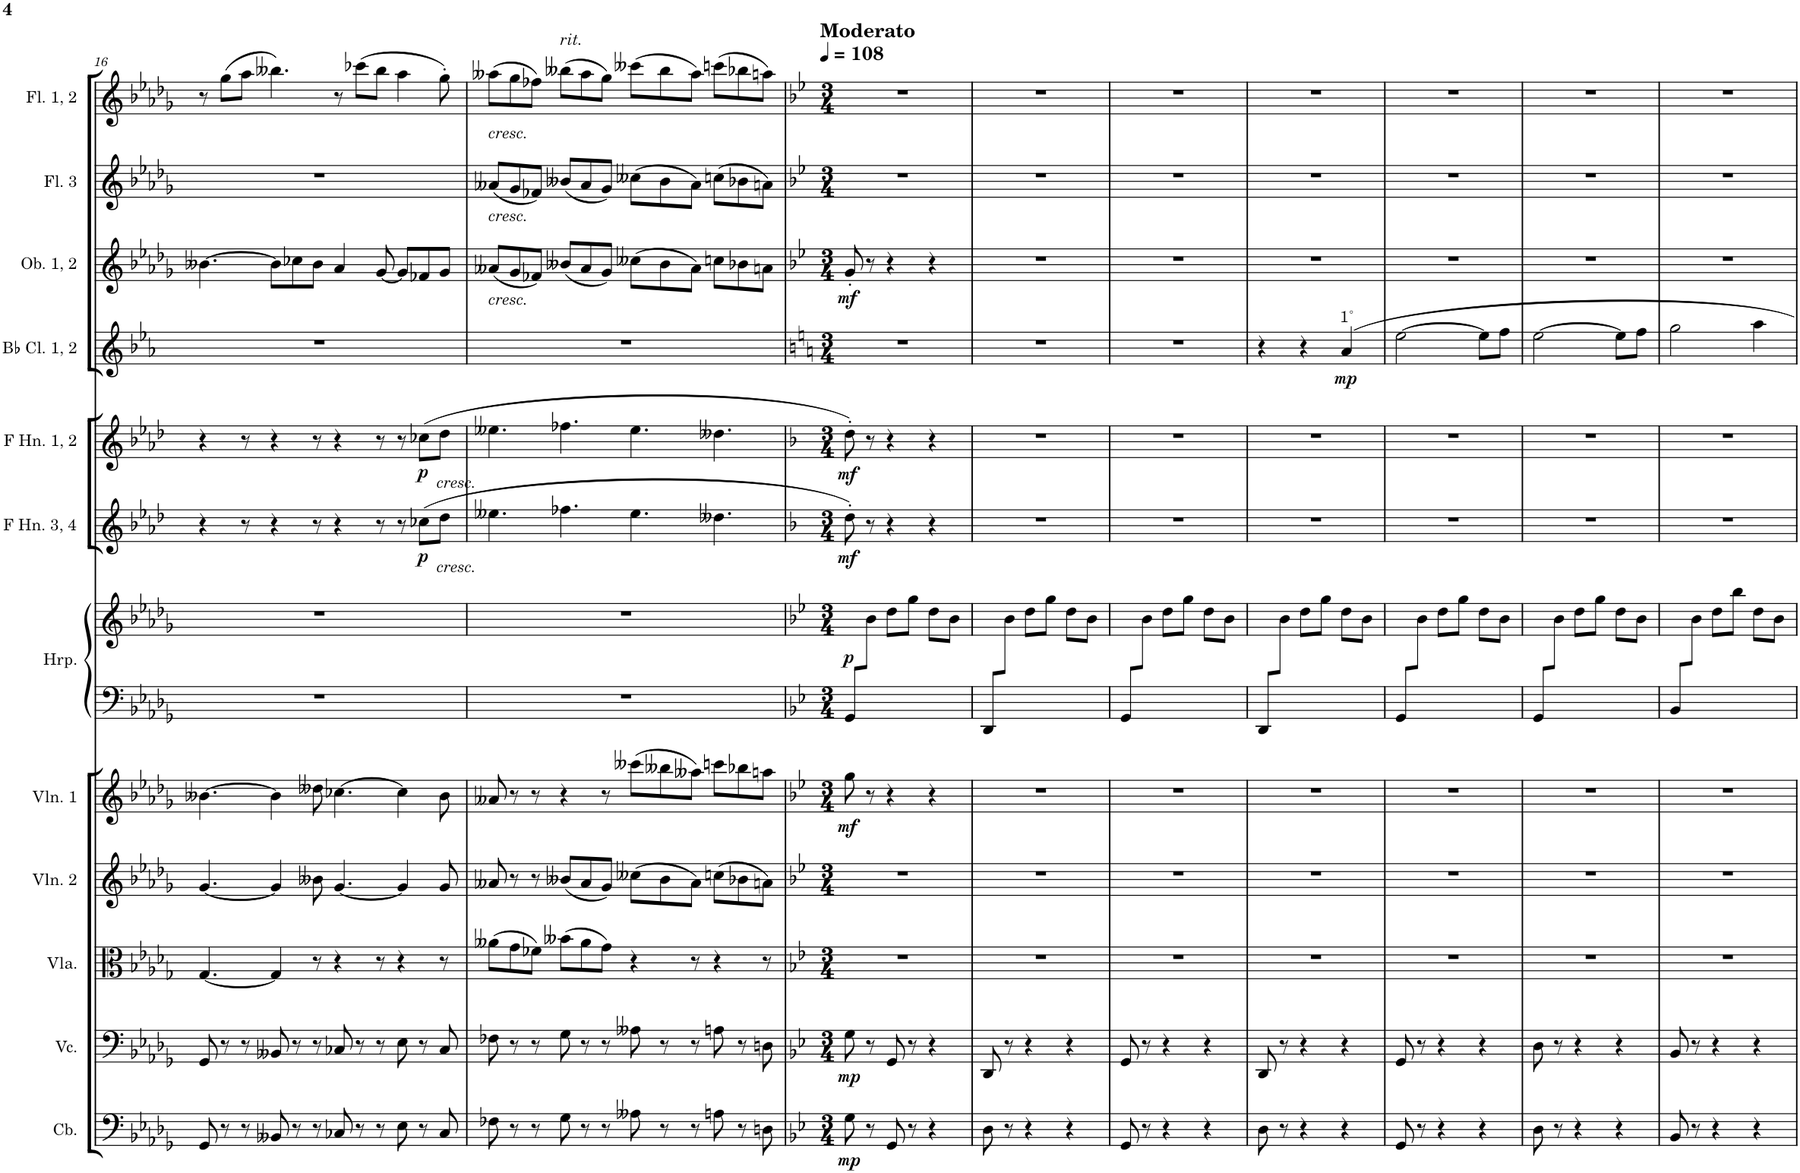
**kern	**dynam	**kern	**dynam	**kern	**kern	**kern	**dynam	**kern	**kern	**dynam	**kern	**dynam	**kern	**dynam	**kern	**dynam	**kern	**dynam	**kern	**kern
*part12	*part12	*part11	*part11	*part10	*part9	*part8	*part8	*part7	*part7	*part7	*part6	*part6	*part5	*part5	*part4	*part4	*part3	*part3	*part2	*part1
*staff13	*staff13	*staff12	*staff12	*staff11	*staff10	*staff9	*staff9	*staff8	*staff7	*staff7/8	*staff6	*staff6	*staff5	*staff5	*staff4	*staff4	*staff3	*staff3	*staff2	*staff1
*I"低音提琴	*	*I"大提琴	*	*I"中提琴	*I"小提琴 2	*I"小提琴 1	*	*I"竖琴	*	*	*I"F调圆号 3, 4	*	*I"F调圆号 1, 2	*	*I"降B调单簧管 1, 2	*	*I"双簧管 1, 2	*	*I"长笛 3	*I"长笛 1, 2
!!LO:PB:g=z
*clefF4	*	*clefF4	*	*clefC3	*clefG2	*clefG2	*	*clefF4	*clefG2	*	*clefG2	*	*clefG2	*	*clefG2	*	*clefG2	*	*clefG2	*clefG2
*Trd7c12	*	*	*	*	*	*	*	*	*	*	*Trd4c7	*	*Trd4c7	*	*Trd1c2	*	*	*	*	*
*k[b-e-a-d-g-]	*	*k[b-e-a-d-g-]	*	*k[b-e-a-d-g-]	*k[b-e-a-d-g-]	*k[b-e-a-d-g-]	*	*k[b-e-a-d-g-]	*k[b-e-a-d-g-]	*	*k[b-e-a-d-]	*	*k[b-e-a-d-]	*	*k[b-e-a-]	*	*k[b-e-a-d-g-]	*	*k[b-e-a-d-g-]	*k[b-e-a-d-g-]
*M12/8	*	*M12/8	*	*M12/8	*M12/8	*M12/8	*	*M12/8	*M12/8	*	*M12/8	*	*M12/8	*	*M12/8	*	*M12/8	*	*M12/8	*M12/8
=16	=16	=16	=16	=16	=16	=16	=16	=16	=16	=16	=16	=16	=16	=16	=16	=16	=16	=16	=16	=16
8GG-/	.	8GG-/	.	[4.G-/	[4.g-/	[4.b--X\	.	1.r	1.r	.	4r	.	4r	.	1.r	.	[4.b--X\	.	1.r	8r
8r	.	8r	.	.	.	.	.	.	.	.	.	.	.	.	.	.	.	.	.	(8gg-\L
8r	.	8r	.	.	.	.	.	.	.	.	8r	.	8r	.	.	.	.	.	.	8aa-\J
8BB--X/	.	8BB--X/	.	4G-/]	4g-/]	4b--\]	.	.	.	.	4r	.	4r	.	.	.	8b--\L]	.	.	4.bb--X\)
8r	.	8r	.	.	.	.	.	.	.	.	.	.	.	.	.	.	8cc-X\	.	.	.
8r	.	8r	.	8r	8b--X\	8dd--X\	.	.	.	.	8r	.	8r	.	.	.	8b--\J	.	.	.
8C-X/	.	8C-X/	.	4r	[4.g-/	[4.cc-X\	.	.	.	.	4r	.	4r	.	.	.	4a-/	.	.	8r
8r	.	8r	.	.	.	.	.	.	.	.	.	.	.	.	.	.	.	.	.	(8ccc-X\L
8r	.	8r	.	8r	.	.	.	.	.	.	8r	.	8r	.	.	.	[8g-/	.	.	8bb--\J
8E-\	.	8E-\	.	4r	4g-/]	4cc-\]	.	.	.	.	8r	.	8r	.	.	.	8g-/L]	.	.	4aa-\
!	!	!	!	!	!	!	!	!	!	!	!	!	!LO:TX:b:i:t=cresc.	!	!	!	!	!	!	!
!	!	!	!	!	!	!	!	!	!	!	!LO:TX:b:i:t=cresc.	!	!	!	!	!	!	!	!	!
!	!	!	!	!	!	!	!	!	!	!	!	!LO:DY:b	!	!LO:DY:b	!	!	!	!	!	!
8r	.	8r	.	.	.	.	.	.	.	.	(8cc-X\L	p	(8cc-X\L	p	.	.	8f-X/	.	.	.
8C-/	.	8C-/	.	8r	8g-/	8b--\	.	.	.	.	8dd-\J	.	8dd-\J	.	.	.	8g-/J	.	.	8gg-'\)
=17	=17	=17	=17	=17	=17	=17	=17	=17	=17	=17	=17	=17	=17	=17	=17	=17	=17	=17	=17	=17
!	!	!	!	!	!	!	!	!	!	!	!	!	!	!	!	!	!	!	!	!LO:TX:b:i:t=cresc.
!	!	!	!	!	!	!	!	!	!	!	!	!	!	!	!	!	!	!	!LO:TX:b:i:t=cresc.	!
!	!	!	!	!	!	!	!	!	!	!	!	!	!	!	!	!	!LO:TX:b:i:t=cresc.	!	!	!
8F-X\	.	8F-X\	.	(8a--X\L	8a--X/	8a--X/	.	1.r	1.r	.	4.ee--X\	.	4.ee--X\	.	1.r	.	(8a--X/L	.	(8a--X/L	(8aa--X\L
8r	.	8r	.	8g-\	8r	8r	.	.	.	.	.	.	.	.	.	.	8g-/	.	8g-/	8gg-\
8r	.	8r	.	8f-X\J)	8r	8r	.	.	.	.	.	.	.	.	.	.	8f-X/J)	.	8f-X/J)	8ff-X\J)
!	!	!	!	!	!	!	!	!	!	!	!	!	!	!	!	!	!	!	!	!LO:TX:a:i:t=rit.
8G-\	.	8G-\	.	(8b--X\L	(8b--X/L	4r	.	.	.	.	4.ff-X\	.	4.ff-X\	.	.	.	(8b--X/L	.	(8b--X/L	(8bb--X\L
8r	.	8r	.	8a--\	8a--/	.	.	.	.	.	.	.	.	.	.	.	8a--/	.	8a--/	8aa--\
8r	.	8r	.	8g-\J)	8g-/J)	8r	.	.	.	.	.	.	.	.	.	.	8g-/J)	.	8g-/J)	8gg-\J)
8A--X\	.	8A--X\	.	4r	(8cc--X\L	(8ccc--X\L	.	.	.	.	4.ee--\	.	4.ee--\	.	.	.	(8cc--X\L	.	(8cc--X\L	(8ccc--X\L
8r	.	8r	.	.	8b--\	8bb--X\	.	.	.	.	.	.	.	.	.	.	8b--\	.	8b--\	8bb--\
8r	.	8r	.	8r	8a--\J)	8aa--X\J)	.	.	.	.	.	.	.	.	.	.	8a--\J)	.	8a--\J)	8aa--\J)
8An\	.	8An\	.	4r	(8ccn\L	8cccn\L	.	.	.	.	4.dd--X\	.	4.dd--X\	.	.	.	8ccn\L	.	(8ccn\L	(8cccn\L
8r	.	8r	.	.	8b-X\	8bb-X\	.	.	.	.	.	.	.	.	.	.	8b-X\	.	8b-X\	8bb-X\
8Dn\	.	8Dn\	.	8r	8an\J)	8aan\J	.	.	.	.	.	.	.	.	.	.	8an\J	.	8an\J)	8aan\J)
=18	=18	=18	=18	=18	=18	=18	=18	=18	=18	=18	=18	=18	=18	=18	=18	=18	=18	=18	=18	=18
*k[b-e-]	*	*k[b-e-]	*	*k[b-e-]	*k[b-e-]	*k[b-e-]	*	*k[b-e-]	*k[b-e-]	*	*k[b-]	*	*k[b-]	*	*k[]	*	*k[b-e-]	*	*k[b-e-]	*k[b-e-]
*M3/4	*	*M3/4	*	*M3/4	*M3/4	*M3/4	*	*M3/4	*M3/4	*	*M3/4	*	*M3/4	*	*M3/4	*	*M3/4	*	*M3/4	*M3/4
*	*	*	*	*	*	*	*	*	*	*	*	*	*	*	*	*	*	*	*	*MM108
*	*	*	*	*	*	*	*	*^	*	*	*	*	*	*	*	*	*	*	*	*
!	!	!	!	!	!	!	!	!	!	!	!	!	!	!	!	!	!	!	!	!	!LO:TX:a:B:t=Moderato
!	!LO:DY:b	!	!LO:DY:b	!	!	!	!LO:DY:b	!	!	!	!LO:DY:b	!	!LO:DY:b	!	!LO:DY:b	!	!	!	!LO:DY:b	!	!
8G\	mp	8G\	mp	2.r	2.r	8gg\	mf	8GG/L	2.ryy	8ryy	p	8dd'\)	mf	8dd'\)	mf	2.r	.	8g'/	mf	2.r	2.r
8r	.	8r	.	.	.	8r	.	2ryy	.	8b-\J	.	8r	.	8r	.	.	.	8r	.	.	.
8GG/	.	8GG/	.	.	.	4r	.	.	.	8dd\L	.	4r	.	4r	.	.	.	4r	.	.	.
8r	.	8r	.	.	.	.	.	.	.	8gg\J	.	.	.	.	.	.	.	.	.	.	.
4r	.	4r	.	.	.	4r	.	.	.	8dd\L	.	4r	.	4r	.	.	.	4r	.	.	.
.	.	.	.	.	.	.	.	8ryy	.	8b-\J	.	.	.	.	.	.	.	.	.	.	.
=19	=19	=19	=19	=19	=19	=19	=19	=19	=19	=19	=19	=19	=19	=19	=19	=19	=19	=19	=19	=19	=19
8D\	.	8DD/	.	2.r	2.r	2.r	.	8DD/L	2.ryy	8ryy	.	2.r	.	2.r	.	2.r	.	2.r	.	2.r	2.r
8r	.	8r	.	.	.	.	.	2ryy	.	8b-\J	.	.	.	.	.	.	.	.	.	.	.
4r	.	4r	.	.	.	.	.	.	.	8dd\L	.	.	.	.	.	.	.	.	.	.	.
.	.	.	.	.	.	.	.	.	.	8gg\J	.	.	.	.	.	.	.	.	.	.	.
4r	.	4r	.	.	.	.	.	.	.	8dd\L	.	.	.	.	.	.	.	.	.	.	.
.	.	.	.	.	.	.	.	8ryy	.	8b-\J	.	.	.	.	.	.	.	.	.	.	.
=20	=20	=20	=20	=20	=20	=20	=20	=20	=20	=20	=20	=20	=20	=20	=20	=20	=20	=20	=20	=20	=20
8GG/	.	8GG/	.	2.r	2.r	2.r	.	8GG/L	2.ryy	8ryy	.	2.r	.	2.r	.	2.r	.	2.r	.	2.r	2.r
8r	.	8r	.	.	.	.	.	2ryy	.	8b-\J	.	.	.	.	.	.	.	.	.	.	.
4r	.	4r	.	.	.	.	.	.	.	8dd\L	.	.	.	.	.	.	.	.	.	.	.
.	.	.	.	.	.	.	.	.	.	8gg\J	.	.	.	.	.	.	.	.	.	.	.
4r	.	4r	.	.	.	.	.	.	.	8dd\L	.	.	.	.	.	.	.	.	.	.	.
.	.	.	.	.	.	.	.	8ryy	.	8b-\J	.	.	.	.	.	.	.	.	.	.	.
=21	=21	=21	=21	=21	=21	=21	=21	=21	=21	=21	=21	=21	=21	=21	=21	=21	=21	=21	=21	=21	=21
8D\	.	8DD/	.	2.r	2.r	2.r	.	8DD/L	2.ryy	8ryy	.	2.r	.	2.r	.	4r	.	2.r	.	2.r	2.r
8r	.	8r	.	.	.	.	.	2ryy	.	8b-\J	.	.	.	.	.	.	.	.	.	.	.
4r	.	4r	.	.	.	.	.	.	.	8dd\L	.	.	.	.	.	4r	.	.	.	.	.
.	.	.	.	.	.	.	.	.	.	8gg\J	.	.	.	.	.	.	.	.	.	.	.
!	!	!	!	!	!	!	!	!	!	!	!	!	!	!	!	!LO:TX:a:t=1˚	!	!	!	!	!
!	!	!	!	!	!	!	!	!	!	!	!	!	!	!	!	!	!LO:DY:b	!	!	!	!
4r	.	4r	.	.	.	.	.	.	.	8dd\L	.	.	.	.	.	4a/	mp	.	.	.	.
.	.	.	.	.	.	.	.	8ryy	.	8b-\J	.	.	.	.	.	.	.	.	.	.	.
=22	=22	=22	=22	=22	=22	=22	=22	=22	=22	=22	=22	=22	=22	=22	=22	=22	=22	=22	=22	=22	=22
8GG/	.	8GG/	.	2.r	2.r	2.r	.	8GG/L	2.ryy	8ryy	.	2.r	.	2.r	.	[2ee\	.	2.r	.	2.r	2.r
8r	.	8r	.	.	.	.	.	2ryy	.	8b-\J	.	.	.	.	.	.	.	.	.	.	.
4r	.	4r	.	.	.	.	.	.	.	8dd\L	.	.	.	.	.	.	.	.	.	.	.
.	.	.	.	.	.	.	.	.	.	8gg\J	.	.	.	.	.	.	.	.	.	.	.
4r	.	4r	.	.	.	.	.	.	.	8dd\L	.	.	.	.	.	8ee\L]	.	.	.	.	.
.	.	.	.	.	.	.	.	8ryy	.	8b-\J	.	.	.	.	.	8ff\J	.	.	.	.	.
=23	=23	=23	=23	=23	=23	=23	=23	=23	=23	=23	=23	=23	=23	=23	=23	=23	=23	=23	=23	=23	=23
8D\	.	8D\	.	2.r	2.r	2.r	.	8GG/L	2.ryy	8ryy	.	2.r	.	2.r	.	[2ee\	.	2.r	.	2.r	2.r
8r	.	8r	.	.	.	.	.	2ryy	.	8b-\J	.	.	.	.	.	.	.	.	.	.	.
4r	.	4r	.	.	.	.	.	.	.	8dd\L	.	.	.	.	.	.	.	.	.	.	.
.	.	.	.	.	.	.	.	.	.	8gg\J	.	.	.	.	.	.	.	.	.	.	.
4r	.	4r	.	.	.	.	.	.	.	8dd\L	.	.	.	.	.	8ee\L]	.	.	.	.	.
.	.	.	.	.	.	.	.	8ryy	.	8b-\J	.	.	.	.	.	8ff\J	.	.	.	.	.
=24	=24	=24	=24	=24	=24	=24	=24	=24	=24	=24	=24	=24	=24	=24	=24	=24	=24	=24	=24	=24	=24
8BB-/	.	8BB-/	.	2.r	2.r	2.r	.	8BB-/L	2.ryy	8ryy	.	2.r	.	2.r	.	2gg\	.	2.r	.	2.r	2.r
8r	.	8r	.	.	.	.	.	2ryy	.	8b-\J	.	.	.	.	.	.	.	.	.	.	.
4r	.	4r	.	.	.	.	.	.	.	8dd\L	.	.	.	.	.	.	.	.	.	.	.
.	.	.	.	.	.	.	.	.	.	8bb-\J	.	.	.	.	.	.	.	.	.	.	.
4r	.	4r	.	.	.	.	.	.	.	8dd\L	.	.	.	.	.	4aa\	.	.	.	.	.
.	.	.	.	.	.	.	.	8ryy	.	8b-\J	.	.	.	.	.	.	.	.	.	.	.
*	*	*	*	*	*	*	*	*v	*v	*	*	*	*	*	*	*	*	*	*	*	*
=	=	=	=	=	=	=	=	=	=	=	=	=	=	=	=	=	=	=	=	=
*-	*-	*-	*-	*-	*-	*-	*-	*-	*-	*-	*-	*-	*-	*-	*-	*-	*-	*-	*-	*-
